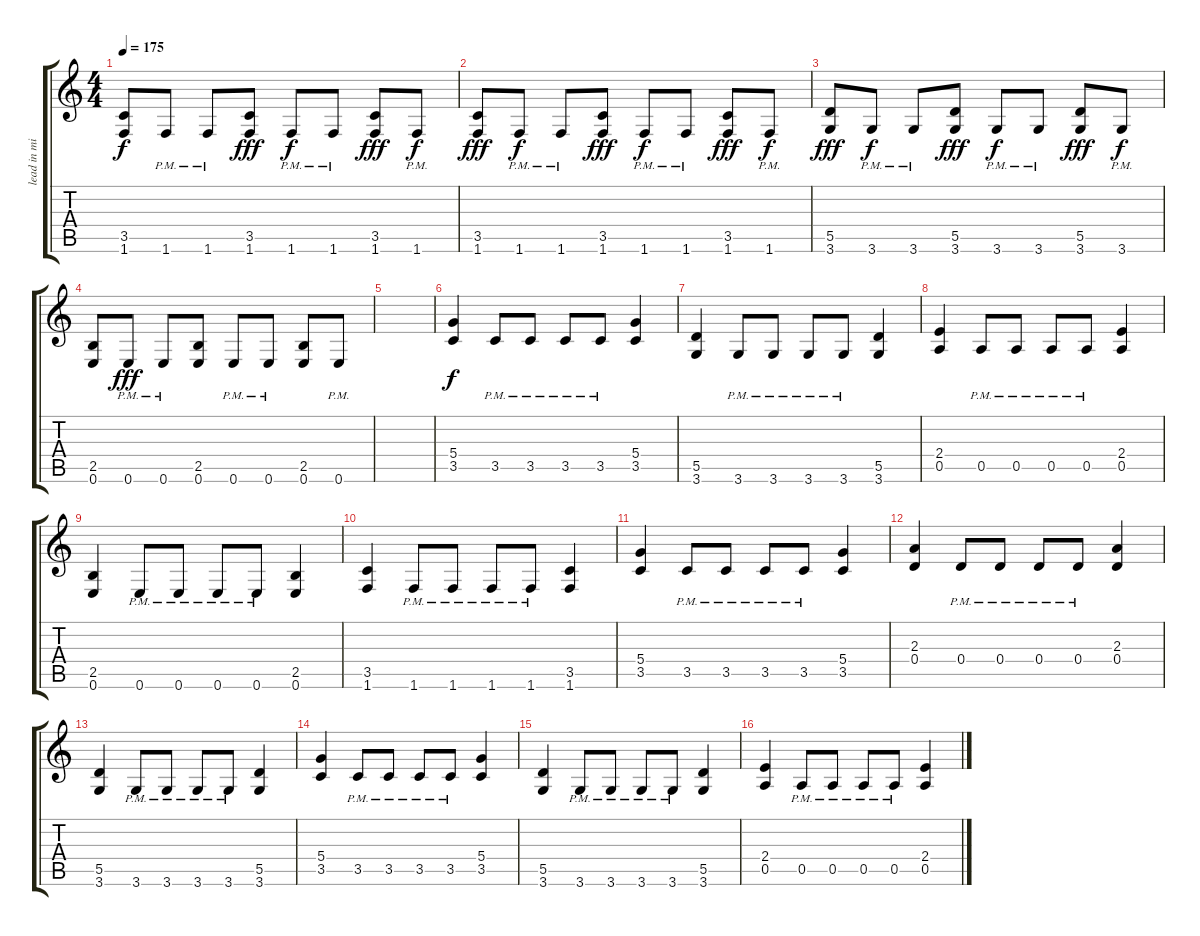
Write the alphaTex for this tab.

\track ("lead in mi" "lead in mi") {instrument distortionguitar}
\staff {score tabs}
\tuning (E4 B3 G3 D3 A2 E2) {hide}
\ts (4 4)
\tempo 175
\clef g2
\ks c
(3.5 1.6).8{dy f} 1.6{pm}.8 1.6{pm}.8 (3.5 1.6).8{dy fff} 1.6{pm}.8{dy f} 1.6{pm}.8 (3.5 1.6).8{dy fff} 1.6{pm}.8{dy f} |
(3.5 1.6).8{dy fff} 1.6{pm}.8{dy f} 1.6{pm}.8 (3.5 1.6).8{dy fff} 1.6{pm}.8{dy f} 1.6{pm}.8 (3.5 1.6).8{dy fff} 1.6{pm}.8{dy f} |
(5.5 3.6).8{dy fff} 3.6{pm}.8{dy f} 3.6{pm}.8 (5.5 3.6).8{dy fff} 3.6{pm}.8{dy f} 3.6{pm}.8 (5.5 3.6).8{dy fff} 3.6{pm}.8{dy f} |
(2.5 0.6).8 0.6{pm}.8{dy fff} 0.6{pm}.8 (2.5 0.6).8 0.6{pm}.8 0.6{pm}.8 (2.5 0.6).8 0.6{pm}.8 |
|
(5.4 3.5).4{dy f} 3.5{pm}.8 3.5{pm}.8 3.5{pm}.8 3.5{pm}.8 (5.4 3.5).4 |
(5.5 3.6).4 3.6{pm}.8 3.6{pm}.8 3.6{pm}.8 3.6{pm}.8 (5.5 3.6).4 |
(2.4 0.5).4 0.5{pm}.8 0.5{pm}.8 0.5{pm}.8 0.5{pm}.8 (2.4 0.5).4 |
(2.5 0.6).4 0.6{pm}.8 0.6{pm}.8 0.6{pm}.8 0.6{pm}.8 (2.5 0.6).4 |
(3.5 1.6).4 1.6{pm}.8 1.6{pm}.8 1.6{pm}.8 1.6{pm}.8 (3.5 1.6).4 |
(5.4 3.5).4 3.5{pm}.8 3.5{pm}.8 3.5{pm}.8 3.5{pm}.8 (5.4 3.5).4 |
(2.3 0.4).4 0.4{pm}.8 0.4{pm}.8 0.4{pm}.8 0.4{pm}.8 (2.3 0.4).4 |
(5.5 3.6).4 3.6{pm}.8 3.6{pm}.8 3.6{pm}.8 3.6{pm}.8 (5.5 3.6).4 |
(5.4 3.5).4 3.5{pm}.8 3.5{pm}.8 3.5{pm}.8 3.5{pm}.8 (5.4 3.5).4 |
(5.5 3.6).4 3.6{pm}.8 3.6{pm}.8 3.6{pm}.8 3.6{pm}.8 (5.5 3.6).4 |
(2.4 0.5).4 0.5{pm}.8 0.5{pm}.8 0.5{pm}.8 0.5{pm}.8 (2.4 0.5).4
